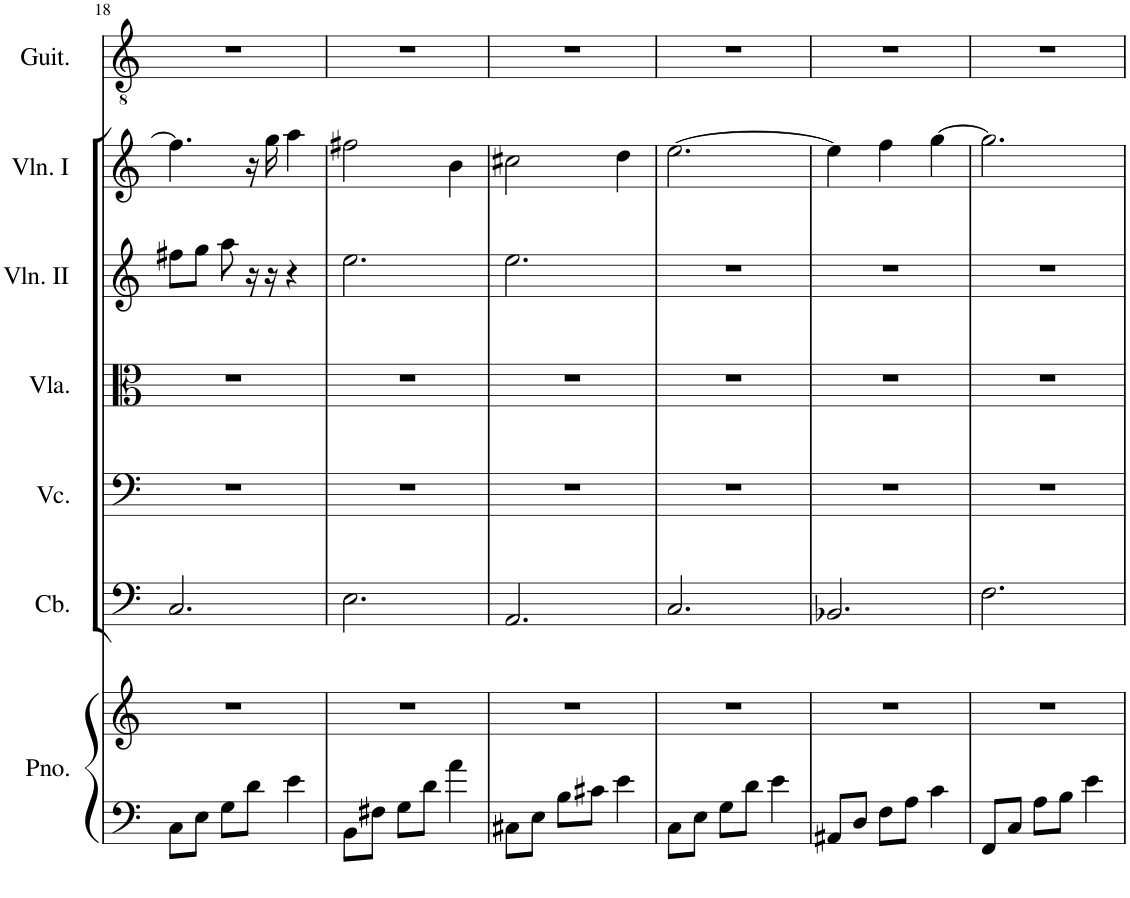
**kern	**kern	**kern	**kern	**kern	**kern	**kern	**kern
*part7	*part7	*part6	*part5	*part4	*part3	*part2	*part1
*staff8	*staff7	*staff6	*staff5	*staff4	*staff3	*staff2	*staff1
*I"Piano	*	*I"Contrabasses	*I"Violoncellos	*I"Violas	*I"Violins II	*I"Violins I	*I"Acoustic Guitar
*I'Pno.	*	*I'Cb.	*I'Vc.	*I'Vla.	*I'Vln. II	*I'Vln. I	*I'Guit.
!!LO:PB:g=z
*clefF4	*clefG2	*clefF4	*clefF4	*clefC3	*clefG2	*clefG2	*clefGv2
*	*	*Trd7c12	*	*	*	*	*
*k[]	*k[]	*k[]	*k[]	*k[]	*k[]	*k[]	*k[]
*M3/4	*M3/4	*M3/4	*M3/4	*M3/4	*M3/4	*M3/4	*M3/4
=18	=18	=18	=18	=18	=18	=18	=18
8C\L	2.r	2.C/	2.r	2.r	8ff#X\L	4.ff#\]	2.r
8E\J	.	.	.	.	8gg\J	.	.
8G\L	.	.	.	.	8aa\	.	.
8d\J	.	.	.	.	16r	16r	.
.	.	.	.	.	16r	16gg\	.
4e\	.	.	.	.	4r	4aa\	.
=19	=19	=19	=19	=19	=19	=19	=19
8BB\L	2.r	2.E\	2.r	2.r	2.ee\	2ff#X\	2.r
8F#X\J	.	.	.	.	.	.	.
8G\L	.	.	.	.	.	.	.
8d\J	.	.	.	.	.	.	.
4a\	.	.	.	.	.	4b\	.
=20	=20	=20	=20	=20	=20	=20	=20
8C#X\L	2.r	2.AA/	2.r	2.r	2.ee\	2cc#X\	2.r
8E\J	.	.	.	.	.	.	.
8B\L	.	.	.	.	.	.	.
8c#X\J	.	.	.	.	.	.	.
4e\	.	.	.	.	.	4dd\	.
=21	=21	=21	=21	=21	=21	=21	=21
8C\L	2.r	2.C/	2.r	2.r	2.r	[2.ee\	2.r
8E\J	.	.	.	.	.	.	.
8G\L	.	.	.	.	.	.	.
8d\J	.	.	.	.	.	.	.
4e\	.	.	.	.	.	.	.
=22	=22	=22	=22	=22	=22	=22	=22
8AA#X/L	2.r	2.BB-X/	2.r	2.r	2.r	4ee\]	2.r
8D/J	.	.	.	.	.	.	.
8F\L	.	.	.	.	.	4ff\	.
8A\J	.	.	.	.	.	.	.
4c\	.	.	.	.	.	[4gg\	.
=23	=23	=23	=23	=23	=23	=23	=23
8FF/L	2.r	2.F\	2.r	2.r	2.r	2.gg\]	2.r
8C/J	.	.	.	.	.	.	.
8A\L	.	.	.	.	.	.	.
8B\J	.	.	.	.	.	.	.
4e\	.	.	.	.	.	.	.
=	=	=	=	=	=	=	=
*-	*-	*-	*-	*-	*-	*-	*-
